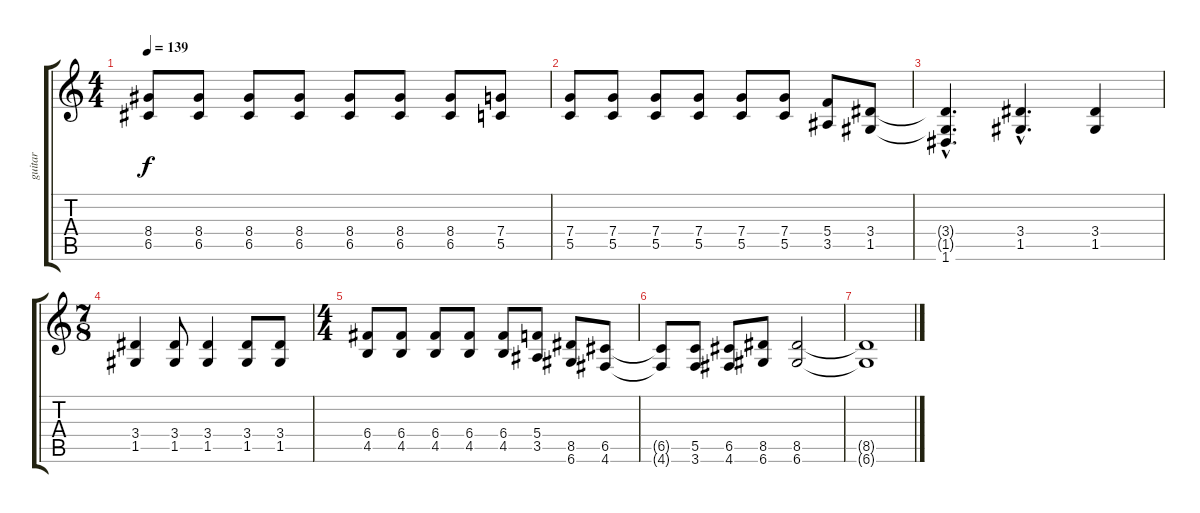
\track ("guitar" "guitar") {instrument distortionguitar}
\staff {score tabs}
\tuning (D4 A3 F3 C3 G2 D2) {hide}
\ts (4 4)
\tempo 139
\clef g2
\ks c
(8.4 6.5).8{dy f} (8.4 6.5).8 (8.4 6.5).8 (8.4 6.5).8 (8.4 6.5).8 (8.4 6.5).8 (8.4 6.5).8 (7.4 5.5).8 |
(7.4 5.5).8 (7.4 5.5).8 (7.4 5.5).8 (7.4 5.5).8 (7.4 5.5).8 (7.4 5.5).8 (5.4 3.5).8 (3.4 1.5).8 |
(3.4{hac t} 1.5{hac t} 1.6{hac t}).4{d} (3.4{hac} 1.5{hac}).4{d} (3.4 1.5).4 |
\ts (7 8)
(3.4 1.5).4 (3.4 1.5).8 (3.4 1.5).4 (3.4 1.5).8 (3.4 1.5).8 |
\ts (4 4)
(6.4 4.5).8 (6.4 4.5).8 (6.4 4.5).8 (6.4 4.5).8 (6.4 4.5).8 (5.4 3.5).8 (8.5 6.6).8 (6.5 4.6).8 |
(6.5{t} 4.6{t}).8 (5.5 3.6).8 (6.5 4.6).8 (8.5 6.6).8 (8.5 6.6).2{volume 0} |
(8.5{t} 6.6{t}).1
